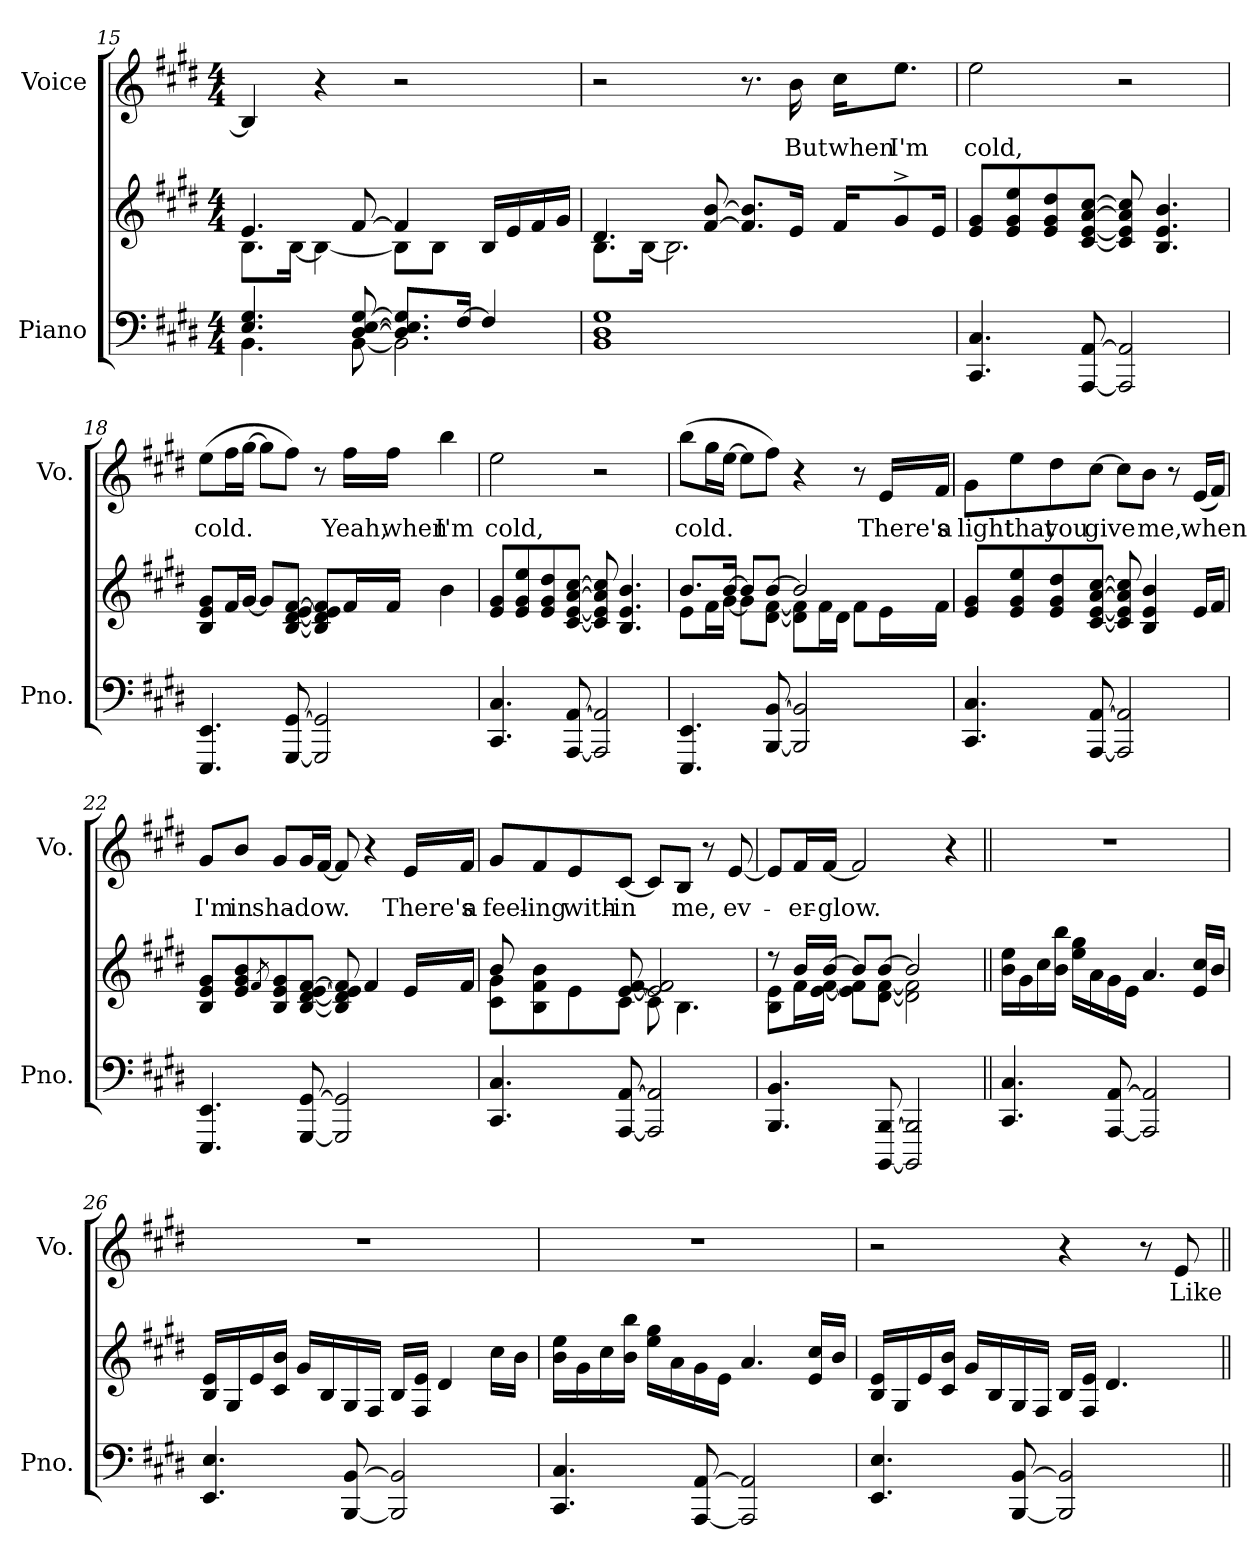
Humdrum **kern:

**kern	**kern	**kern	**text
*part2	*part2	*part1	*part1
*staff3	*staff2	*staff1	*staff1
*I"Piano	*	*I"Voice	*
*I'Pno.	*	*I'Vo.	*
*clefF4	*clefG2	*clefG2	*
*k[f#c#g#d#]	*k[f#c#g#d#]	*k[f#c#g#d#]	*
*M4/4	*M4/4	*M4/4	*
=15	=15	=15	=15
*^	*^	*	*
4.E/ 4.G#/	4.BB\	4.e/	8.B\L	4B/]	.
.	.	.	[16B\Jk	.	.
.	.	.	4B\_	4r	.
[8D#/ [8E/ [8G#/	[8BB\	[8f#/	.	.	.
8.D#/] 8.E/] 8.G#/]L	2BB\]	4f#/]	8B\L]	2r	.
.	.	.	8B\J	.	.
[16F#/Jk	.	.	.	.	.
4F#/]	.	16B/LL	4ryy	.	.
.	.	16e/	.	.	.
.	.	16f#/	.	.	.
.	.	16g#/JJ	.	.	.
*v	*v	*	*	*	*
=16	=16	=16	=16	=16
1BB 1D# 1G#	4.d#/	8.B\L	2r	.
.	.	[16B\Jk	.	.
.	.	2.B\]	.	.
.	[8f#/ [8b/	.	.	.
.	8.f#/] 8.b/]L	.	8.r	.
!	!	!	!	!LO:LY:b
.	16e/Jk	.	16b\	But
!	!	!	!	!LO:LY:b
.	16f#/KL	.	16cc#\KL	when
!	!	!	!	!LO:LY:b
.	8g#^/	.	8.ee\J	I'm
.	16e/Jk	.	.	.
*	*v	*v	*	*
=17	=17	=17	=17
!	!	!	!LO:LY:b
4.CC#/ 4.C#/	8e/ 8g#/L	2ee\	cold,
.	8e/ 8g#/ 8ee/	.	.
.	8e/ 8g#/ 8dd#/	.	.
[8AAA/ [8AA/	[8c#/ [8e/ [8a/ [8cc#/J	.	.
2AAA/] 2AA/]	8c#/] 8e/] 8a/] 8cc#/]	2r	.
.	4.B/ 4.e/ 4.b/	.	.
!!LO:PB:g=z
=18	=18	=18	=18
!	!	!	!LO:LY:b
4.EEE/ 4.EE/	8B/ 8e/ 8g#/L	(>8ee\L	cold.
.	16f#/L	16ff#\L	.
.	[16g#/JJ	[16gg#\JJ	.
.	8g#/L]	8gg#\L]	.
[8GGG#/ [8GG#/	[8B/ [8d#/ [8e/ [8f#/J	8ff#\J)	.
2GGG#/] 2GG#/]	8B/] 8d#/] 8e/] 8f#/]L	8r	.
!	!	!	!LO:LY:b
.	16f#/L	16ff#\LL	Yeah,
!	!	!	!LO:LY:b
.	16f#/JJ	16ff#\JJ	when
!	!	!	!LO:LY:b
.	4b\	4bb\	I'm
=19	=19	=19	=19
!	!	!	!LO:LY:b
4.CC#/ 4.C#/	8e/ 8g#/L	2ee\	cold,
.	8e/ 8g#/ 8ee/	.	.
.	8e/ 8g#/ 8dd#/	.	.
[8AAA/ [8AA/	[8c#/ [8e/ [8a/ [8cc#/J	.	.
2AAA/] 2AA/]	8c#/] 8e/] 8a/] 8cc#/]	2r	.
.	4.B/ 4.e/ 4.b/	.	.
=20	=20	=20	=20
*	*^	*	*
!	!	!	!	!LO:LY:b
4.EEE/ 4.EE/	8.b/L	8e\L	(>8bb\L	cold.
.	.	16f#\L	16gg#\L	.
.	[16b/Jk	[16g#\JJ	[16ee\JJ	.
.	8b/L]	8g#\L]	8ee\L]	.
[8BBB/ [8BB/	[8b/J	[8d#\ [8f#\J	8ff#\J)	.
2BBB/] 2BB/]	2b/]	8d#\] 8f#\]L	4r	.
.	.	16f#\L	.	.
.	.	16d#\JJ	.	.
.	.	8f#\L	8r	.
!	!	!	!	!LO:LY:b
.	.	16e\L	16e/LL	There's
!	!	!	!	!LO:LY:b
.	.	16f#\JJ	16f#/JJ	a
=21	=21	=21	=21	=21
!	!	!	!	!LO:LY:b
*	*v	*v	*	*
4.CC#/ 4.C#/	8e/ 8g#/L	8g#\L	light
!	!	!	!LO:LY:b
.	8e/ 8g#/ 8ee/	8ee\	that
!	!	!	!LO:LY:b
.	8e/ 8g#/ 8dd#/	8dd#\	you
!	!	!	!LO:LY:b
[8AAA/ [8AA/	[8c#/ [8e/ [8a/ [8cc#/J	[8cc#\J	give
2AAA/] 2AA/]	8c#/] 8e/] 8a/] 8cc#/]	8cc#\L]	.
!	!	!	!LO:LY:b
.	4B/ 4e/ 4b/	8b\J	me,
.	.	8r	.
!	!	!	!LO:LY:b
.	16e/LL	(<16e/LL	when
.	16f#/JJ	16f#/JJ)	.
!!LO:LB:g=z
=22	=22	=22	=22
!	!	!	!LO:LY:b
4.EEE/ 4.EE/	8B/ 8e/ 8g#/L	8g#/L	I'm
!	!	!	!LO:LY:b
.	8e/ 8g#/ 8b/	8b/J	in
.	8qf#/	.	.
!	!	!	!LO:LY:b
.	8B/ 8e/ 8g#/	8g#/L	sha-
!	!	!	!LO:LY:b
[8GGG#/ [8GG#/	[8B/ [8d#/ [8e/ [8f#/J	16g#/L	-dow.
.	.	[16f#/JJ	.
2GGG#/] 2GG#/]	8B/] 8d#/] 8e/] 8f#/]	8f#/]	.
.	4f#/	4r	.
!	!	!	!LO:LY:b
.	16e/LL	16e/LL	There's
!	!	!	!LO:LY:b
.	16f#/JJ	16f#/JJ	a
=23	=23	=23	=23
*	*^	*	*
!	!	!	!	!LO:LY:b
4.CC#/ 4.C#/	8c#\ 8g#\L	8b/	8g#/L	feel-
!	!	!	!	!LO:LY:b
.	8B\ 8f#\ 8b\	4ryy	8f#/	-ing
!	!	!	!	!LO:LY:b
.	8e\	.	8e/	with-
!	!	!	!	!LO:LY:b
[8AAA/ [8AA/	[8c#\J	[8e/ [8f#/	[8c#/J	-in
2AAA/] 2AA/]	8c#\]	2e/] 2f#/]	8c#/L]	.
!	!	!	!	!LO:LY:b
.	4.B\	.	8B/J	me,
.	.	.	8r	.
!	!	!	!	!LO:LY:b
.	.	.	[8e/	ev-
=24	=24	=24	=24	=24
4.BBB/ 4.BB/	8r	8B\ 8e\L	8e/L]	.
!	!	!	!	!LO:LY:b
.	16b/LL	16f#\L	16f#/L	-er-
!	!	!	!	!LO:LY:b
.	[16b/JJ	[16e\ [16f#\JJ	[16f#/JJ	-glow.
.	8b/L]	8e\] 8f#\]L	2f#/]	.
[8BBBB/ [8BBB/	[8b/J	[8d#\ [8f#\J	.	.
2BBBB/] 2BBB/]	2b/]	2d#\] 2f#\]	.	.
.	.	.	4r	.
*	*v	*v	*	*
=25||	=25||	=25||	=25||
4.CC#/ 4.C#/	16b\ 16ee\LL	1r	.
.	16g#\	.	.
.	16cc#\	.	.
.	16b\ 16bb\JJ	.	.
.	16ee\ 16gg#\LL	.	.
.	16a\	.	.
[8AAA/ [8AA/	16g#\	.	.
.	16e\JJ	.	.
2AAA/] 2AA/]	4.a/	.	.
.	16e/ 16cc#/LL	.	.
.	16b/JJ	.	.
!!LO:LB:g=z
=26	=26	=26	=26
4.EE/ 4.E/	16B/ 16e/LL	1r	.
.	16G#/	.	.
.	16e/	.	.
.	16c#/ 16b/JJ	.	.
.	16g#/LL	.	.
.	16B/	.	.
[8BBB/ [8BB/	16G#/	.	.
.	16F#/JJ	.	.
2BBB/] 2BB/]	16B/LL	.	.
.	16F#/ 16e/JJ	.	.
.	4d#/	.	.
.	16cc#\LL	.	.
.	16b\JJ	.	.
!!LO:LB:g=z
=27	=27	=27	=27
4.CC#/ 4.C#/	16b\ 16ee\LL	1r	.
.	16g#\	.	.
.	16cc#\	.	.
.	16b\ 16bb\JJ	.	.
.	16ee\ 16gg#\LL	.	.
.	16a\	.	.
[8AAA/ [8AA/	16g#\	.	.
.	16e\JJ	.	.
2AAA/] 2AA/]	4.a/	.	.
.	16e/ 16cc#/LL	.	.
.	16b/JJ	.	.
=28	=28	=28	=28
4.EE/ 4.E/	16B/ 16e/LL	2r	.
.	16G#/	.	.
.	16e/	.	.
.	16c#/ 16b/JJ	.	.
.	16g#/LL	.	.
.	16B/	.	.
[8BBB/ [8BB/	16G#/	.	.
.	16F#/JJ	.	.
2BBB/] 2BB/]	16B/LL	4r	.
.	16F#/ 16e/JJ	.	.
.	4.d#/	.	.
.	.	8r	.
!	!	!	!LO:LY:b
.	.	8e/	Like
=||	=||	=||	=||
*-	*-	*-	*-
